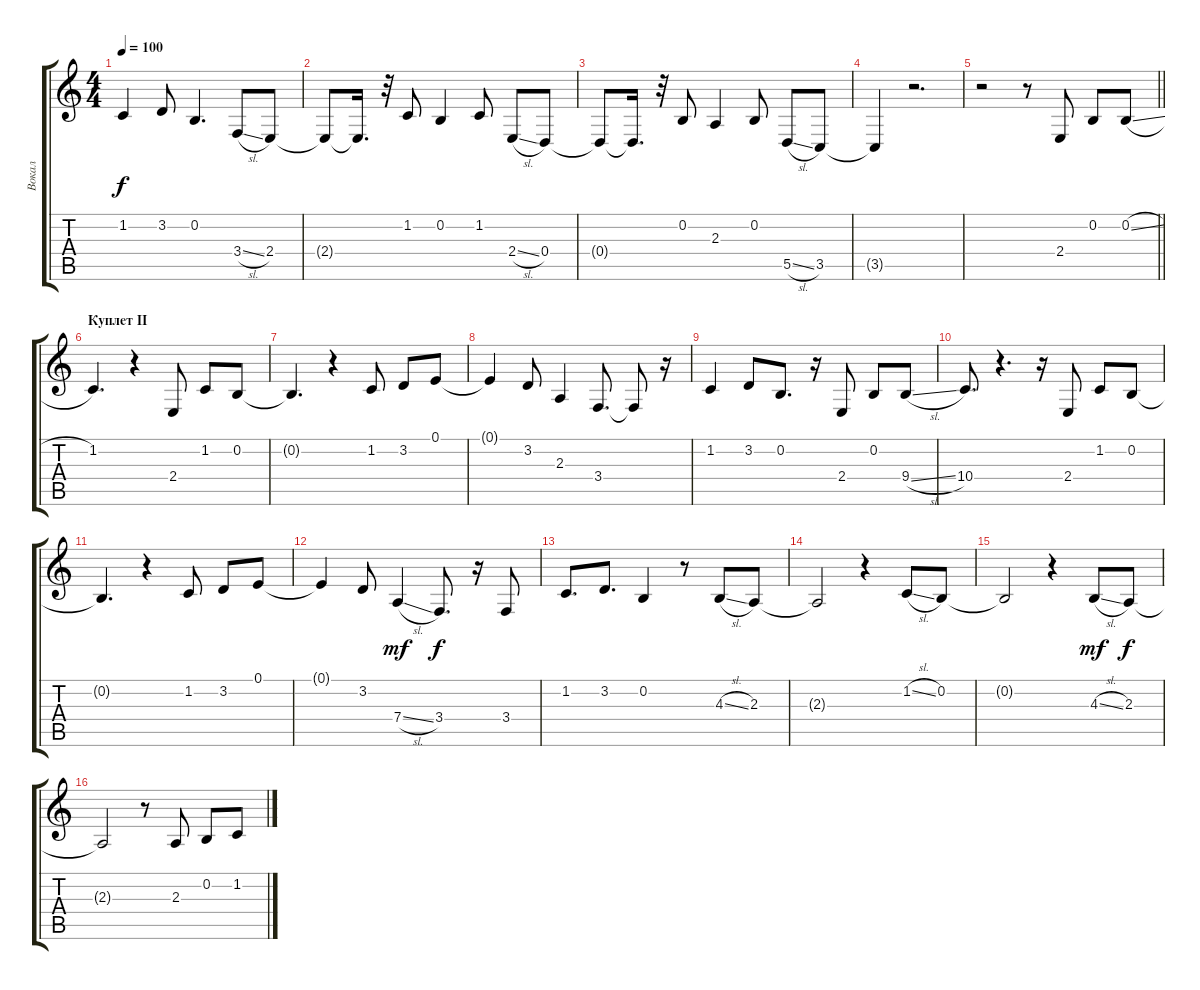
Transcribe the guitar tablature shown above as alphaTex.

\track ("Вокал" "Вокал") {instrument piccolo}
\staff {score tabs}
\tuning (E4 B3 G3 D3 A2 E2) {hide}
\ts (4 4)
\tempo 100
\clef g2
\ks c
1.2{t}.4{dy f} 3.2.8 0.2.4{d} 3.4{sl}.8 2.4.8 |
2.4{t}.8 2.4{t}.16{d} r.32 1.2.8 0.2.4 1.2.8 2.4{sl}.8 0.4.8 |
0.4{t}.8 0.4{t}.16{d} r.32 0.2.8 2.3.4 0.2.8 5.5{sl}.8 3.5.8 |
3.5{t}.4 r.2{d} |
\barLineRight lightlight
r.2 r.8 2.4.8 0.2.8 0.2{sl}.8 |
\section ("" "Куплет II")
1.2.4{d} r.4 2.4.8 1.2.8 0.2.8 |
0.2{t}.4{d} r.4 1.2.8 3.2.8 0.1.8 |
0.1{t}.4 3.2.8 2.3.4 3.4.8{d} 3.4{t}.8 r.16 |
1.2.4 3.2.8 0.2.8{d} r.16 2.4.8 0.2.8 9.4{sl}.8 |
10.4.8{d} r.4{d} r.16 2.4.8 1.2.8 0.2.8 |
0.2{t}.4{d} r.4 1.2.8 3.2.8 0.1.8 |
0.1{t}.4 3.2.8 7.4{sl}.4{dy mf} 3.4.8{d dy f} r.16 3.4.8 |
1.2.8{d} 3.2.8{d} 0.2.4 r.8 4.3{sl}.8 2.3.8 |
2.3{t}.2 r.4 1.2{sl}.8 0.2.8 |
0.2{t}.2 r.4 4.3{sl}.8{dy mf} 2.3.8{dy f} |
2.3{t}.2 r.8 2.3.8 0.2.8 1.2.8
